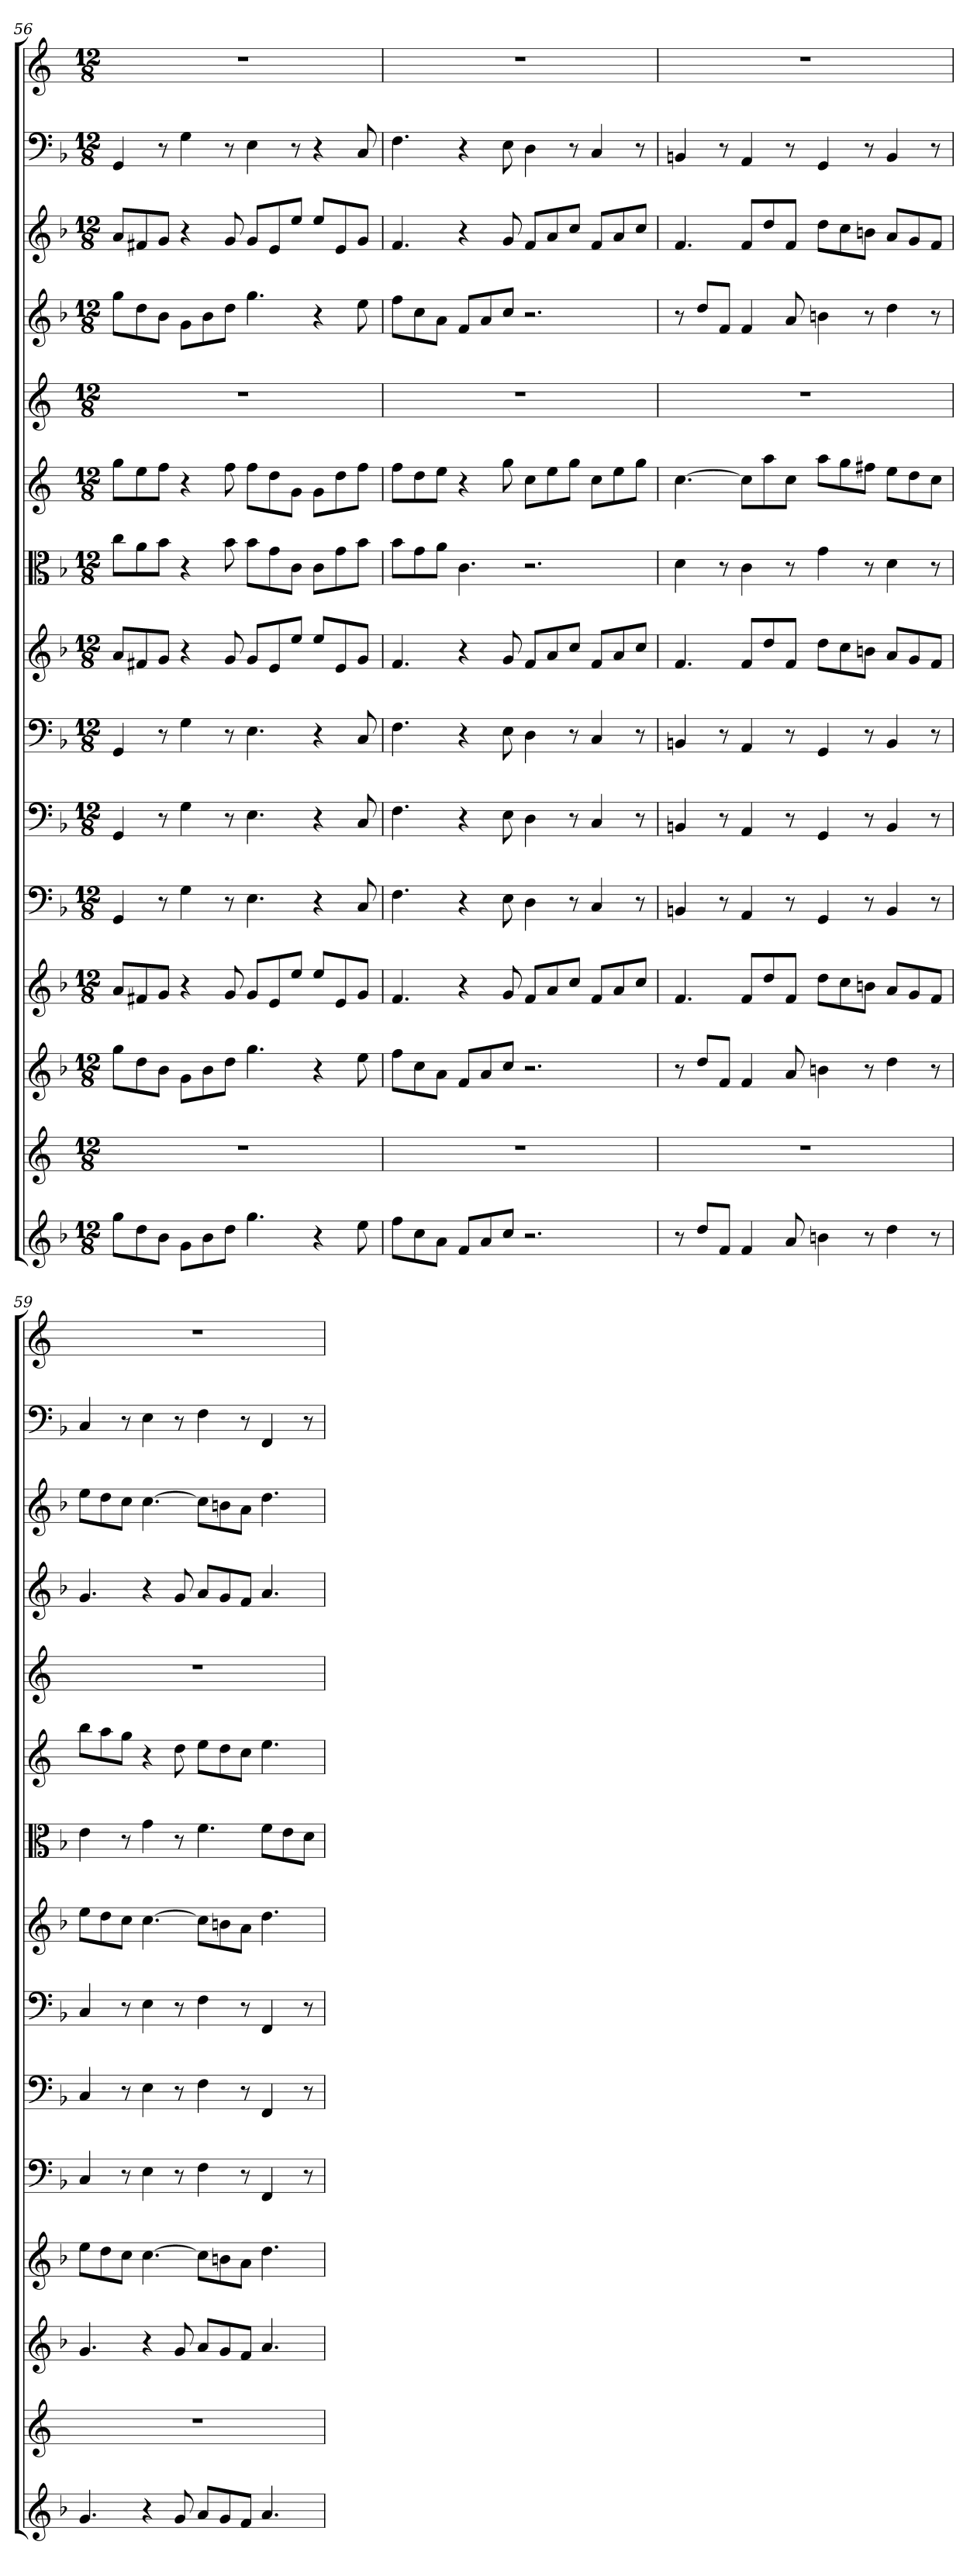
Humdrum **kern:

**kern	**kern	**kern	**kern	**kern	**kern	**kern	**kern	**kern	**kern	**kern	**kern	**kern	**kern	**kern
*part15	*part14	*part13	*part12	*part11	*part10	*part9	*part8	*part7	*part6	*part5	*part4	*part3	*part2	*part1
*staff15	*staff14	*staff13	*staff12	*staff11	*staff10	*staff9	*staff8	*staff7	*staff6	*staff5	*staff4	*staff3	*staff2	*staff1
*clefG2	*clefG2	*clefG2	*clefG2	*clefF4	*clefF4	*clefF4	*clefG2	*clefC3	*clefG2	*clefG2	*clefG2	*clefG2	*clefF4	*clefG2
*k[b-]	*k[]	*k[b-]	*k[b-]	*k[b-]	*k[b-]	*k[b-]	*k[b-]	*k[b-]	*k[]	*k[]	*k[b-]	*k[b-]	*k[b-]	*k[]
*M12/8	*M12/8	*M12/8	*M12/8	*M12/8	*M12/8	*M12/8	*M12/8	*M12/8	*M12/8	*M12/8	*M12/8	*M12/8	*M12/8	*M12/8
=56	=56	=56	=56	=56	=56	=56	=56	=56	=56	=56	=56	=56	=56	=56
8gg\L	1.r	8gg\L	8a/L	4GG/	4GG/	4GG/	8a/L	8cc\L	8gg\L	1.r	8gg\L	8a/L	4GG/	1.r
8dd\	.	8dd\	8f#X/	.	.	.	8f#X/	8a\	8ee\	.	8dd\	8f#X/	.	.
8b-\J	.	8b-\J	8g/J	8r	8r	8r	8g/J	8b-\J	8ff\J	.	8b-\J	8g/J	8r	.
8g\L	.	8g\L	4r	4G\	4G\	4G\	4r	4r	4r	.	8g\L	4r	4G\	.
8b-\	.	8b-\	.	.	.	.	.	.	.	.	8b-\	.	.	.
8dd\J	.	8dd\J	8g/	8r	8r	8r	8g/	8b-\	8ff\	.	8dd\J	8g/	8r	.
4.gg\	.	4.gg\	8g/L	4.E\	4.E\	4.E\	8g/L	8b-\L	8ff\L	.	4.gg\	8g/L	4E\	.
.	.	.	8e/	.	.	.	8e/	8g\	8dd\	.	.	8e/	.	.
.	.	.	8ee/J	.	.	.	8ee/J	8c\J	8g\J	.	.	8ee/J	8r	.
4r	.	4r	8ee/L	4r	4r	4r	8ee/L	8c\L	8g\L	.	4r	8ee/L	4r	.
.	.	.	8e/	.	.	.	8e/	8g\	8dd\	.	.	8e/	.	.
8ee\	.	8ee\	8g/J	8C/	8C/	8C/	8g/J	8b-\J	8ff\J	.	8ee\	8g/J	8C/	.
=57	=57	=57	=57	=57	=57	=57	=57	=57	=57	=57	=57	=57	=57	=57
8ff\L	1.r	8ff\L	4.f/	4.F\	4.F\	4.F\	4.f/	8b-\L	8ff\L	1.r	8ff\L	4.f/	4.F\	1.r
8cc\	.	8cc\	.	.	.	.	.	8g\	8dd\	.	8cc\	.	.	.
8a\J	.	8a\J	.	.	.	.	.	8a\J	8ee\J	.	8a\J	.	.	.
8f/L	.	8f/L	4r	4r	4r	4r	4r	4.c\	4r	.	8f/L	4r	4r	.
8a/	.	8a/	.	.	.	.	.	.	.	.	8a/	.	.	.
8cc/J	.	8cc/J	8g/	8E\	8E\	8E\	8g/	.	8gg\	.	8cc/J	8g/	8E\	.
2.r	.	2.r	8f/L	4D\	4D\	4D\	8f/L	2.r	8cc\L	.	2.r	8f/L	4D\	.
.	.	.	8a/	.	.	.	8a/	.	8ee\	.	.	8a/	.	.
.	.	.	8cc/J	8r	8r	8r	8cc/J	.	8gg\J	.	.	8cc/J	8r	.
.	.	.	8f/L	4C/	4C/	4C/	8f/L	.	8cc\L	.	.	8f/L	4C/	.
.	.	.	8a/	.	.	.	8a/	.	8ee\	.	.	8a/	.	.
.	.	.	8cc/J	8r	8r	8r	8cc/J	.	8gg\J	.	.	8cc/J	8r	.
=58	=58	=58	=58	=58	=58	=58	=58	=58	=58	=58	=58	=58	=58	=58
8r	1.r	8r	4.f/	4BBn/	4BBn/	4BBn/	4.f/	4d\	[4.cc\	1.r	8r	4.f/	4BBn/	1.r
8dd/L	.	8dd/L	.	.	.	.	.	.	.	.	8dd/L	.	.	.
8f/J	.	8f/J	.	8r	8r	8r	.	8r	.	.	8f/J	.	8r	.
4f/	.	4f/	8f/L	4AA/	4AA/	4AA/	8f/L	4c\	8cc\L]	.	4f/	8f/L	4AA/	.
.	.	.	8dd/	.	.	.	8dd/	.	8aa\	.	.	8dd/	.	.
8a/	.	8a/	8f/J	8r	8r	8r	8f/J	8r	8cc\J	.	8a/	8f/J	8r	.
4bn\	.	4bn\	8dd\L	4GG/	4GG/	4GG/	8dd\L	4g\	8aa\L	.	4bn\	8dd\L	4GG/	.
.	.	.	8cc\	.	.	.	8cc\	.	8gg\	.	.	8cc\	.	.
8r	.	8r	8bn\J	8r	8r	8r	8bn\J	8r	8ff#X\J	.	8r	8bn\J	8r	.
4dd\	.	4dd\	8a/L	4BB/	4BB/	4BB/	8a/L	4d\	8ee\L	.	4dd\	8a/L	4BB/	.
.	.	.	8g/	.	.	.	8g/	.	8dd\	.	.	8g/	.	.
8r	.	8r	8f/J	8r	8r	8r	8f/J	8r	8cc\J	.	8r	8f/J	8r	.
=59	=59	=59	=59	=59	=59	=59	=59	=59	=59	=59	=59	=59	=59	=59
4.g/	1.r	4.g/	8ee\L	4C/	4C/	4C/	8ee\L	4e\	8bb\L	1.r	4.g/	8ee\L	4C/	1.r
.	.	.	8dd\	.	.	.	8dd\	.	8aa\	.	.	8dd\	.	.
.	.	.	8cc\J	8r	8r	8r	8cc\J	8r	8gg\J	.	.	8cc\J	8r	.
4r	.	4r	[4.cc\	4E\	4E\	4E\	[4.cc\	4g\	4r	.	4r	[4.cc\	4E\	.
8g/	.	8g/	.	8r	8r	8r	.	8r	8dd\	.	8g/	.	8r	.
8a/L	.	8a/L	8cc\L]	4F\	4F\	4F\	8cc\L]	4.f\	8ee\L	.	8a/L	8cc\L]	4F\	.
8g/	.	8g/	8bn\	.	.	.	8bn\	.	8dd\	.	8g/	8bn\	.	.
8f/J	.	8f/J	8a\J	8r	8r	8r	8a\J	.	8cc\J	.	8f/J	8a\J	8r	.
4.a/	.	4.a/	4.dd\	4FF/	4FF/	4FF/	4.dd\	8f\L	4.ee\	.	4.a/	4.dd\	4FF/	.
.	.	.	.	.	.	.	.	8e\	.	.	.	.	.	.
.	.	.	.	8r	8r	8r	.	8d\J	.	.	.	.	8r	.
=	=	=	=	=	=	=	=	=	=	=	=	=	=	=
*-	*-	*-	*-	*-	*-	*-	*-	*-	*-	*-	*-	*-	*-	*-
